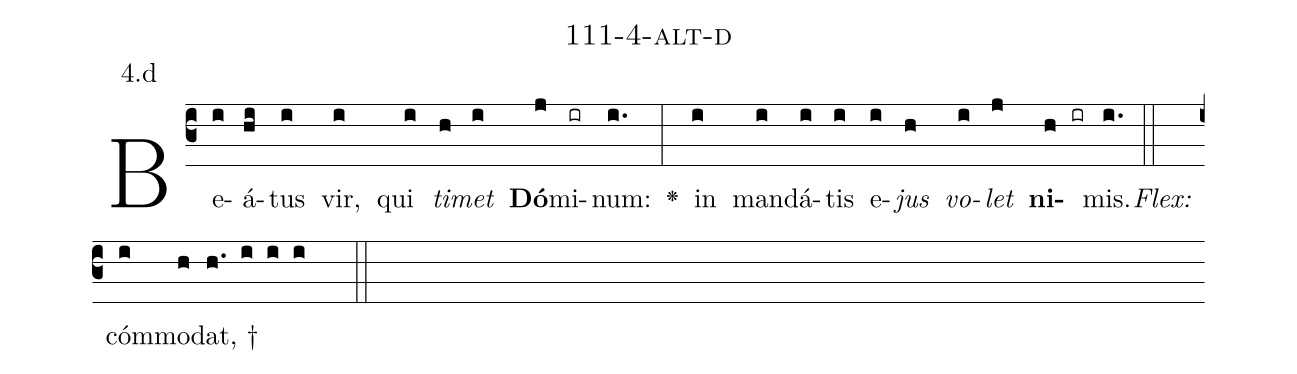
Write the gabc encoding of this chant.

name: 111-4-alt-d;
annotation: 4.d;
%%
(c3)Be(i)á(hi)tus(i) vir,(i) qui(i) <i>ti</i>(h)<i>met</i>(i) <b>Dó</b>(j)mi(ir)num:(i.) <v>\greheightstar</v>(:) in(i) man(i)dá(i)tis(i) e(i)<i>jus</i>(h) <i>vo</i>(i)<i>let</i>(j) <b>ni</b>(h ir)mis.(i.) (::)
<i>Flex:</i>()  cóm(i)mo(h)dat, †(h. i i i  ::)

%E(i) u(h) o(i) u(j) a(h) e.(i.) (::)
